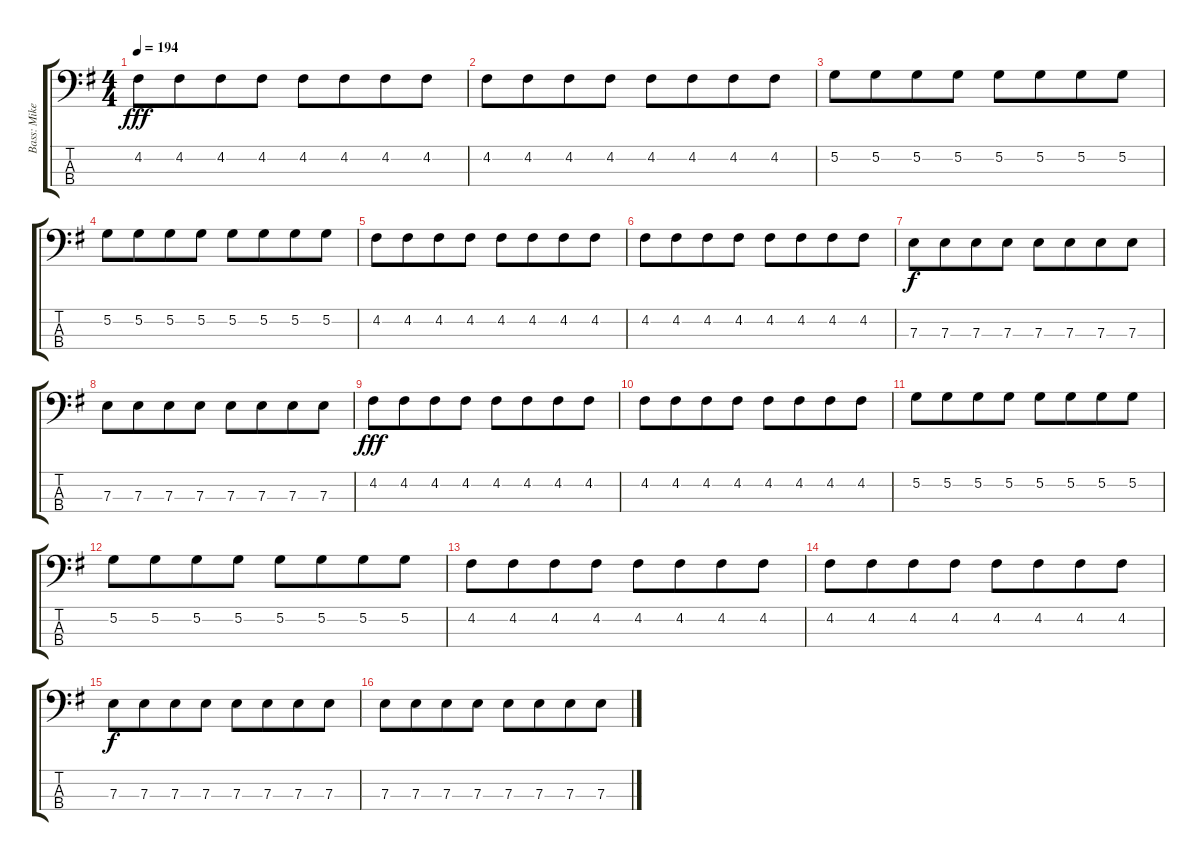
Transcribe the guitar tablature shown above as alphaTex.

\track ("Bass: Mike" "Bass: Mike") {instrument electricbassfinger}
\staff {score tabs}
\tuning (G2 D2 A1 E1) {hide}
\ts (4 4)
\tempo 194
\clef f4
\ks g
4.2.8{dy fff} 4.2.8{beam merge} 4.2.8 4.2.8 4.2.8 4.2.8{beam merge} 4.2.8 4.2.8 |
4.2.8 4.2.8{beam merge} 4.2.8 4.2.8 4.2.8 4.2.8{beam merge} 4.2.8 4.2.8 |
5.2.8 5.2.8{beam merge} 5.2.8 5.2.8 5.2.8 5.2.8{beam merge} 5.2.8 5.2.8 |
5.2.8 5.2.8{beam merge} 5.2.8 5.2.8 5.2.8 5.2.8{beam merge} 5.2.8 5.2.8 |
4.2.8 4.2.8{beam merge} 4.2.8 4.2.8 4.2.8 4.2.8{beam merge} 4.2.8 4.2.8 |
4.2.8 4.2.8{beam merge} 4.2.8 4.2.8 4.2.8 4.2.8{beam merge} 4.2.8 4.2.8 |
7.3.8{dy f} 7.3.8{beam merge} 7.3.8 7.3.8 7.3.8 7.3.8{beam merge} 7.3.8 7.3.8 |
7.3.8 7.3.8{beam merge} 7.3.8 7.3.8 7.3.8 7.3.8{beam merge} 7.3.8 7.3.8 |
4.2.8{dy fff} 4.2.8{beam merge} 4.2.8 4.2.8 4.2.8 4.2.8{beam merge} 4.2.8 4.2.8 |
4.2.8 4.2.8{beam merge} 4.2.8 4.2.8 4.2.8 4.2.8{beam merge} 4.2.8 4.2.8 |
5.2.8 5.2.8{beam merge} 5.2.8 5.2.8 5.2.8 5.2.8{beam merge} 5.2.8 5.2.8 |
5.2.8 5.2.8{beam merge} 5.2.8 5.2.8 5.2.8 5.2.8{beam merge} 5.2.8 5.2.8 |
4.2.8 4.2.8{beam merge} 4.2.8 4.2.8 4.2.8 4.2.8{beam merge} 4.2.8 4.2.8 |
4.2.8 4.2.8{beam merge} 4.2.8 4.2.8 4.2.8 4.2.8{beam merge} 4.2.8 4.2.8 |
7.3.8{dy f} 7.3.8{beam merge} 7.3.8 7.3.8 7.3.8 7.3.8{beam merge} 7.3.8 7.3.8 |
7.3.8 7.3.8{beam merge} 7.3.8 7.3.8 7.3.8 7.3.8{beam merge} 7.3.8 7.3.8
